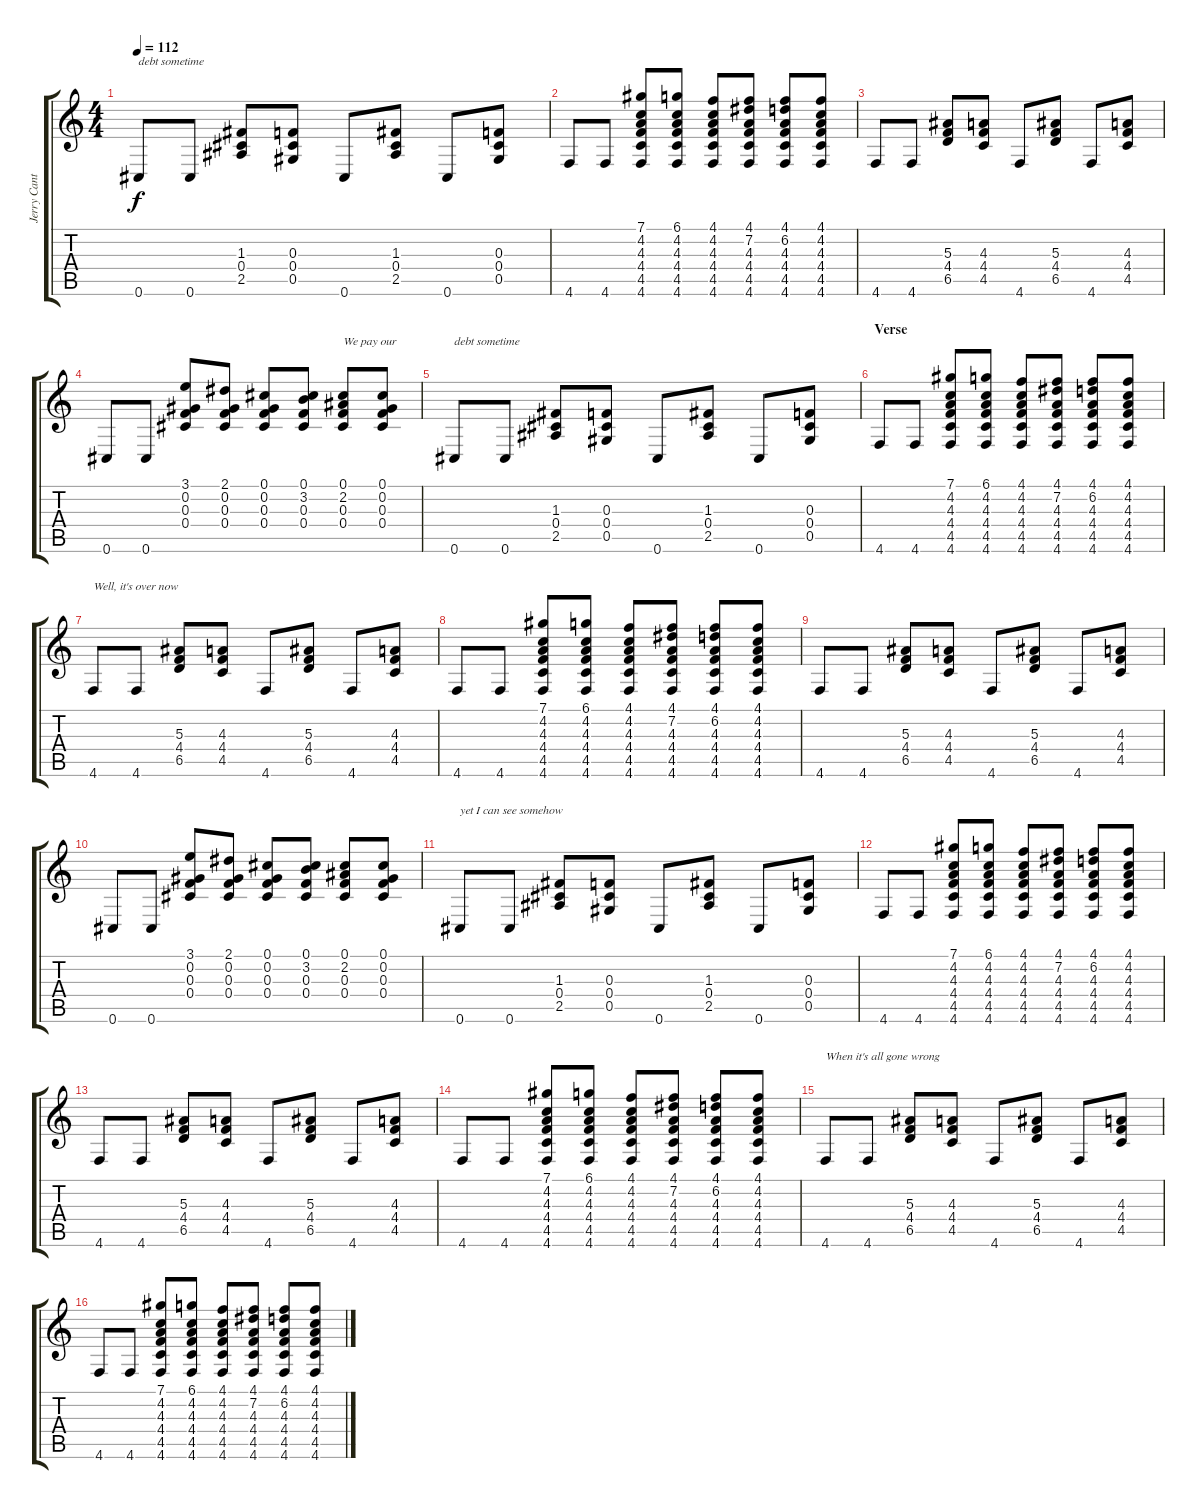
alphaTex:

\track ("Jerry Cantrell" "Jerry Cant") {instrument acousticguitarsteel}
\staff {score tabs}
\tuning (Db4 Ab3 F3 Db3 Ab2 Db2) {hide}
\ts (4 4)
\tempo 112
\clef g2
\ks c
0.6.8{txt "debt sometime" dy f} 0.6.8 (1.3 0.4 2.5).8 (0.3 0.4 0.5).8 0.6.8 (1.3 0.4 2.5).8 0.6.8 (0.3 0.4 0.5).8 |
4.6.8 4.6.8 (7.1 4.2 4.3 4.4 4.5 4.6).8 (6.1 4.2 4.3 4.4 4.5 4.6).8 (4.1 4.2 4.3 4.4 4.5 4.6).8 (4.1 7.2 4.3 4.4 4.5 4.6).8 (4.1 6.2 4.3 4.4 4.5 4.6).8 (4.1 4.2 4.3 4.4 4.5 4.6).8 |
4.6.8 4.6.8 (5.3 4.4 6.5).8 (4.3 4.4 4.5).8 4.6.8 (5.3 4.4 6.5).8 4.6.8 (4.3 4.4 4.5).8 |
0.6.8 0.6.8 (3.1 0.2 0.3 0.4).8 (2.1 0.2 0.3 0.4).8 (0.1 0.2 0.3 0.4).8 (0.1 3.2 0.3 0.4).8 (0.1 2.2 0.3 0.4).8{txt "We pay our"} (0.1 0.2 0.3 0.4).8 |
0.6.8{txt "debt sometime"} 0.6.8 (1.3 0.4 2.5).8 (0.3 0.4 0.5).8 0.6.8 (1.3 0.4 2.5).8 0.6.8 (0.3 0.4 0.5).8 |
\section ("" "Verse")
4.6.8 4.6.8 (7.1 4.2 4.3 4.4 4.5 4.6).8 (6.1 4.2 4.3 4.4 4.5 4.6).8 (4.1 4.2 4.3 4.4 4.5 4.6).8 (4.1 7.2 4.3 4.4 4.5 4.6).8 (4.1 6.2 4.3 4.4 4.5 4.6).8 (4.1 4.2 4.3 4.4 4.5 4.6).8 |
4.6.8{txt "Well, it's over now"} 4.6.8 (5.3 4.4 6.5).8 (4.3 4.4 4.5).8 4.6.8 (5.3 4.4 6.5).8 4.6.8 (4.3 4.4 4.5).8 |
4.6.8 4.6.8 (7.1 4.2 4.3 4.4 4.5 4.6).8 (6.1 4.2 4.3 4.4 4.5 4.6).8 (4.1 4.2 4.3 4.4 4.5 4.6).8 (4.1 7.2 4.3 4.4 4.5 4.6).8 (4.1 6.2 4.3 4.4 4.5 4.6).8 (4.1 4.2 4.3 4.4 4.5 4.6).8 |
4.6.8 4.6.8 (5.3 4.4 6.5).8 (4.3 4.4 4.5).8 4.6.8 (5.3 4.4 6.5).8 4.6.8 (4.3 4.4 4.5).8 |
0.6.8 0.6.8 (3.1 0.2 0.3 0.4).8 (2.1 0.2 0.3 0.4).8 (0.1 0.2 0.3 0.4).8 (0.1 3.2 0.3 0.4).8 (0.1 2.2 0.3 0.4).8 (0.1 0.2 0.3 0.4).8 |
0.6.8{txt "yet I can see somehow"} 0.6.8 (1.3 0.4 2.5).8 (0.3 0.4 0.5).8 0.6.8 (1.3 0.4 2.5).8 0.6.8 (0.3 0.4 0.5).8 |
4.6.8 4.6.8 (7.1 4.2 4.3 4.4 4.5 4.6).8 (6.1 4.2 4.3 4.4 4.5 4.6).8 (4.1 4.2 4.3 4.4 4.5 4.6).8 (4.1 7.2 4.3 4.4 4.5 4.6).8 (4.1 6.2 4.3 4.4 4.5 4.6).8 (4.1 4.2 4.3 4.4 4.5 4.6).8 |
4.6.8 4.6.8 (5.3 4.4 6.5).8 (4.3 4.4 4.5).8 4.6.8 (5.3 4.4 6.5).8 4.6.8 (4.3 4.4 4.5).8 |
4.6.8 4.6.8 (7.1 4.2 4.3 4.4 4.5 4.6).8 (6.1 4.2 4.3 4.4 4.5 4.6).8 (4.1 4.2 4.3 4.4 4.5 4.6).8 (4.1 7.2 4.3 4.4 4.5 4.6).8 (4.1 6.2 4.3 4.4 4.5 4.6).8 (4.1 4.2 4.3 4.4 4.5 4.6).8 |
4.6.8{txt "When it's all gone wrong"} 4.6.8 (5.3 4.4 6.5).8 (4.3 4.4 4.5).8 4.6.8 (5.3 4.4 6.5).8 4.6.8 (4.3 4.4 4.5).8 |
4.6.8 4.6.8 (7.1 4.2 4.3 4.4 4.5 4.6).8 (6.1 4.2 4.3 4.4 4.5 4.6).8 (4.1 4.2 4.3 4.4 4.5 4.6).8 (4.1 7.2 4.3 4.4 4.5 4.6).8 (4.1 6.2 4.3 4.4 4.5 4.6).8 (4.1 4.2 4.3 4.4 4.5 4.6).8
